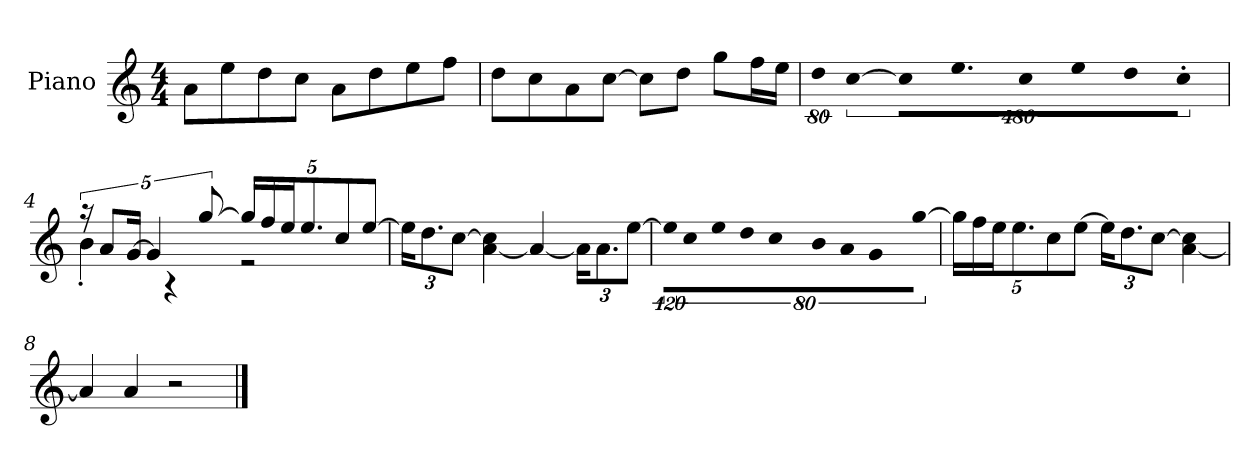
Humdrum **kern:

**kern
*part1
*staff1
*I"Piano
*I'P-no
*clefG2
*k[]
*M4/4
*MM90
=1
8a\L
8ee\
8dd\
8cc\J
8a\L
8dd\
8ee\
8ff\J
=2
8dd\L
8cc\
8a\
[8cc\J
8cc\L]
8dd\J
8gg\L
16ff\L
16ee\JJ
=3
!LO:N:vis=8
640%71dd\
!LO:N:vis=4
[1920%427cc\
!LO:N:vis=16
1920%107cc\KL]
9.ee\
!LO:N:vis=8
640%71cc\
!LO:N:vis=8
640%71ee\
!LO:N:vis=8
640%71dd\
!LO:N:vis=8
640%71cc'\J
=4
*^
20r	4b'\
10a/L	.
[20g/Jk	.
5g/]	.
.	4r
[10gg/	.
*Xbrackettup	*
20gg/LL]	2r
20ff/	.
20ee/J	.
10.ee/	.
10cc/	.
[10ee/J	.
*v	*v
!!LO:LB:g=z
=5
24ee\KL]
12.dd\
[12cc\J
[4a\ 4cc\]
4a/_
24a\KL]
12.a\
[12ee\J
=6
*brackettup
!LO:N:vis=16
1920%107ee\KL]
!LO:N:vis=8
640%71cc\
!LO:N:vis=8
640%71ee\
!LO:N:vis=8
640%71dd\
!LO:N:vis=16
1920%107cc\K
!LO:N:vis=8
640%71b\
!LO:N:vis=8
640%71a\J
!LO:N:vis=4
1920%427g/
!LO:N:vis=8
[640%71gg\
=7
*Xbrackettup
20gg\LL]
20ff\
20ee\J
10.ee\
10cc\
[10ee\J
24ee\KL]
12.dd\
[12cc\J
[4a\ 4cc\]
=8
4a/]
4a/
2r
==
*-
